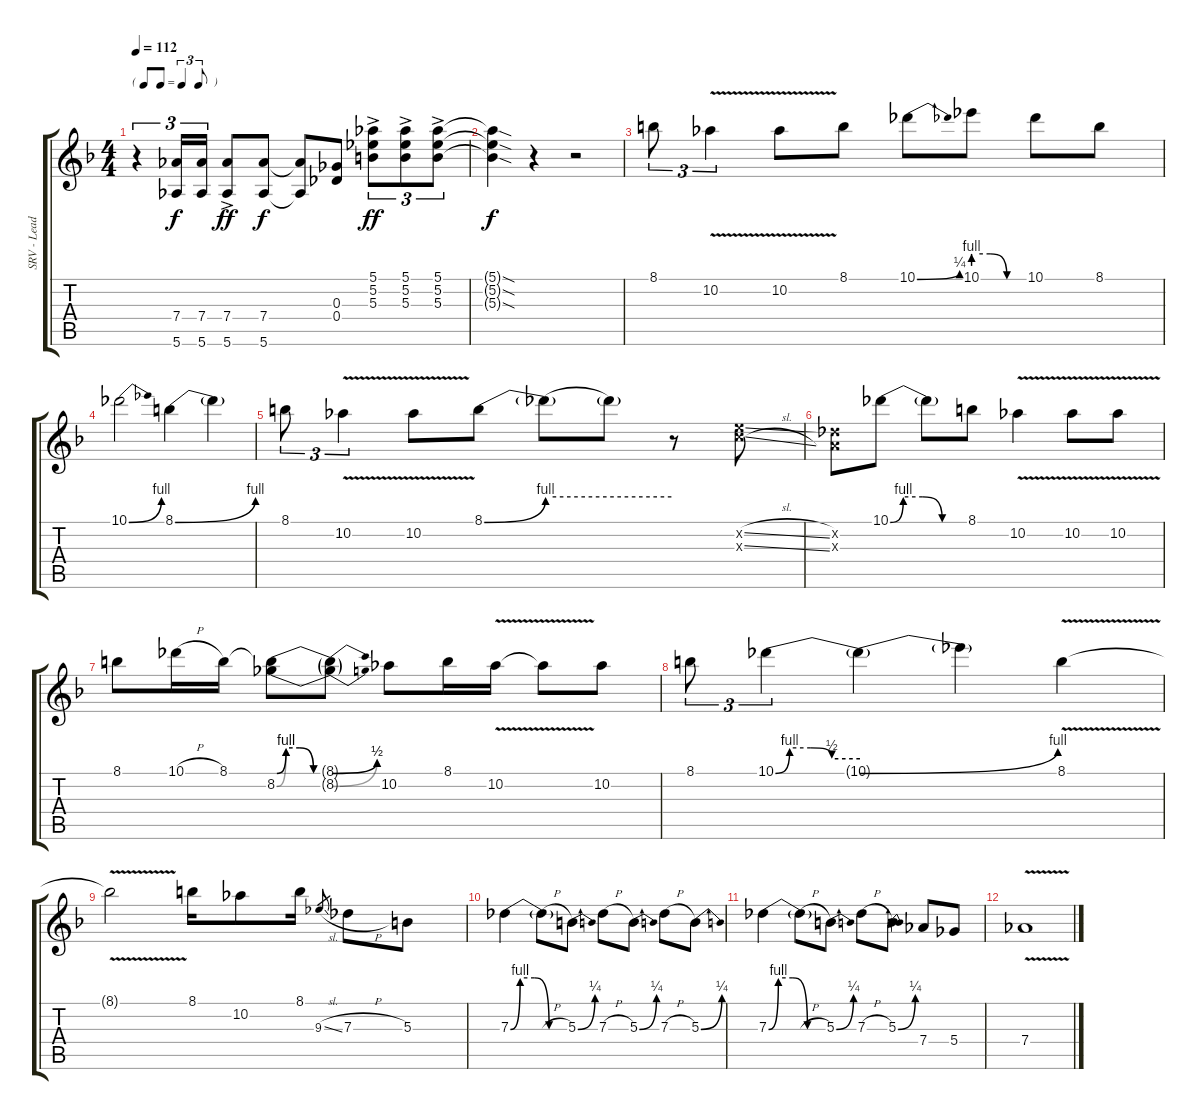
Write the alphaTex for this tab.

\track ("SRV - Lead Guitar" "SRV - Lead") {instrument distortionguitar}
\staff {score tabs}
\tuning (Eb4 Bb3 Gb3 Db3 Ab2 Eb2) {hide}
\ts (4 4)
\tf triplet8th
\tempo 112
\clef g2
\ks f
r.4{tu (3 2) dy f} (7.4 5.6).16{tu (3 2)} (7.4 5.6).16{tu (3 2)} (7.4{ac} 5.6{ac}).8{dy ff} (7.4 5.6).8{dy f} (7.4{t} 5.6{t}).8 (0.3 0.4).8 (5.1{ac} 5.2{ac} 5.3{ac}).8{tu (3 2) dy ff} (5.1{ac} 5.2{ac} 5.3{ac}).8{tu (3 2)} (5.1{ac} 5.2{ac} 5.3{ac}).8{tu (3 2)} |
(5.1{sod t} 5.2{sod t} 5.3{sod t}).4{dy f} r.4 r.2 |
8.1.8{tu (3 2)} 10.2{v}.4{tu (3 2)} 10.2{v}.8 8.1.8 10.1{be (bend 0 0 60 1)}.8 10.1{be (custom 0 4 20 4 40 0 60 0)}.8 10.1.8 8.1.8 |
10.1{be (bend 0 0 60 4)}.2 8.1{be (bend 0 0 60 4)}.4 8.1{t}.4 |
8.1.8{tu (3 2)} 10.2{v}.4{tu (3 2)} 10.2{v}.8 8.1{be (bend 0 0 60 4)}.8 8.1{be (hold 0 4 60 4) t}.8 8.1{t}.8 r.8 (6.2{sl x} 6.3{sl x}).8 |
(3.2{x} 3.3{x}).8 10.1{be (custom 0 0 10 4 25 4 40 0 60 0)}.8 10.1{t}.8 8.1.8 10.2{v}.4 10.2{v}.8 10.2{v}.8 |
8.1.8 10.1{h}.16 8.1.16 (8.1{be (custom 0 0 10 4 25 4 40 0 60 0) t} 8.2{be (custom 0 0 10 4 25 4 40 0 60 0)}).8 (8.1{be (bend 0 0 60 2) t} 8.2{be (bend 0 0 60 2) t}).8 10.2.8 8.1.16 10.2{v}.16 10.2{v t}.8 10.2.8 |
8.1.8{tu (3 2)} 10.1{be (custom 0 0 10 4 25 4 40 2 60 2)}.4{tu (3 2)} 10.1{be (bend 0 0 60 4) t}.4 10.1{t}.4 8.1{v}.4 |
8.1{v t}.2 8.1.16 10.2.8 8.1.16 9.3{sl}.8{gr} 7.3{h}.8 5.3.8 |
7.3{be (custom 0 0 10 4 25 4 40 0 60 0)}.4 7.3{h t}.8 5.3{be (bend 0 0 60 1)}.8 7.3{h}.8 5.3{be (bend 0 0 60 1)}.8 7.3{h}.8 5.3{be (bend 0 0 60 1)}.8 |
7.3{be (custom 0 0 10 4 25 4 40 0 60 0)}.4 7.3{h t}.8 5.3{be (bend 0 0 60 1)}.8 7.3{h}.8 5.3{be (bend 0 0 60 1)}.8 7.4.8 5.4.8 |
7.4{v}.1
